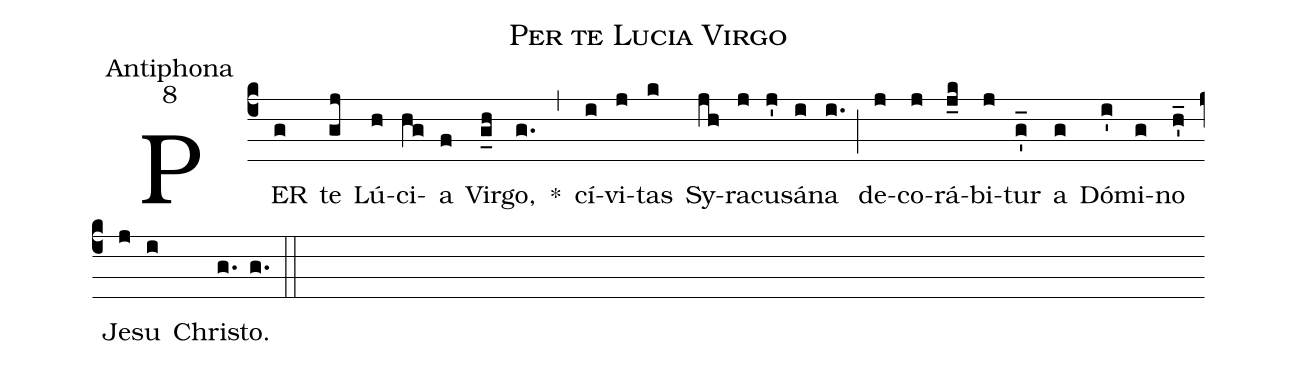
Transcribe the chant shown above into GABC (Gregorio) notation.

name:Per te Lucia Virgo;
office-part:Antiphona;
mode:8;
%%
(c4) PER(g) te(gj) Lú(h)ci(hg)a(f) Vir(g_h)go,(g.) *(,) cí(i)vi(j)tas(k) Sy(jh)ra(j)cu(j')sá(i)na(i.) (;) de(j)co(j)rá(j_k)bi(j)tur(g'_) a(g) Dó(i')mi(g)no(h'_) Je(j)su(i) Chri(g.)sto.(g.) (::)
